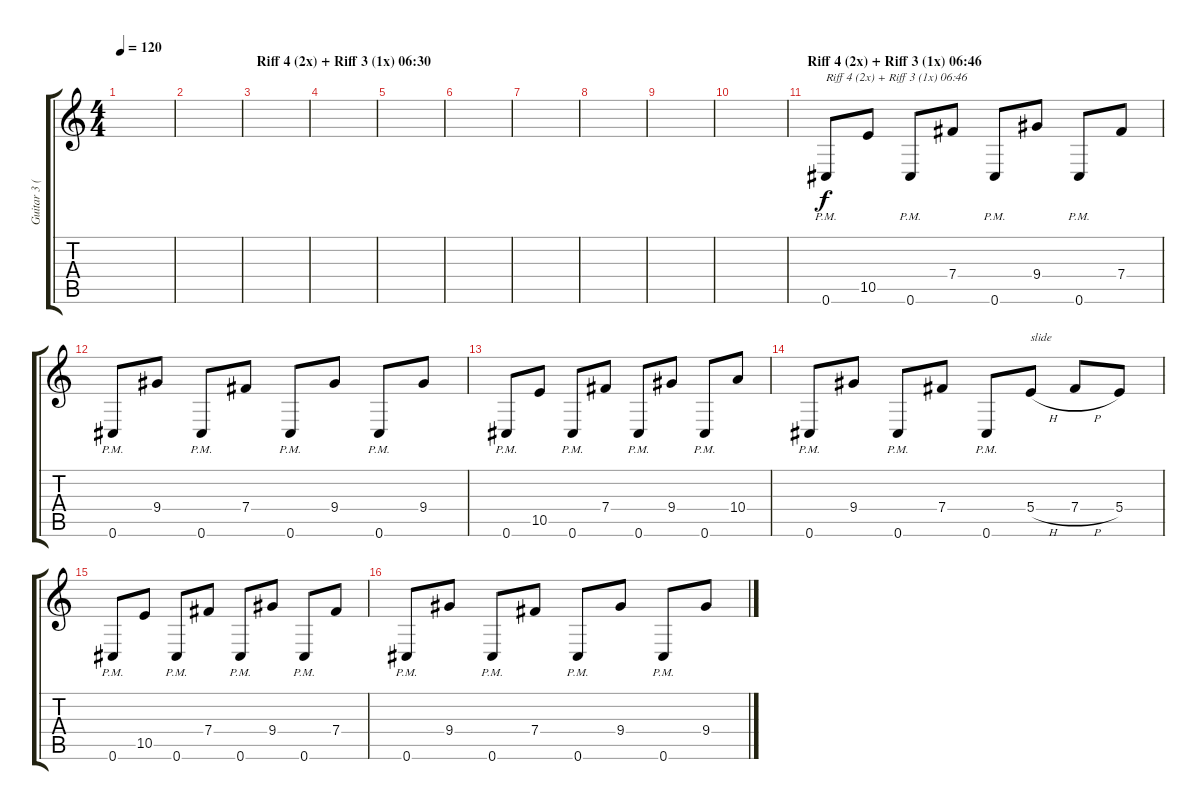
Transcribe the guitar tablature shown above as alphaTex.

\track ("Guitar 3 (doubles/harmony Guitar 2) C#" "Guitar 3 (") {instrument distortionguitar}
\staff {score tabs}
\tuning (Db4 Ab3 E3 B2 Gb2 Db2) {hide}
\ts (4 4)
\tempo 120
\clef g2
\ks c
|
|
\section ("" "Riff 4 (2x) + Riff 3 (1x) 06:30")
|
|
|
|
|
|
|
|
\section ("" "Riff 4 (2x) + Riff 3 (1x) 06:46")
0.6{pm}.8{txt "Riff 4 (2x) + Riff 3 (1x) 06:46"} 10.5.8 0.6{pm}.8 7.4.8 0.6{pm}.8 9.4.8 0.6{pm}.8 7.4.8 |
0.6{pm}.8 9.4.8 0.6{pm}.8 7.4.8 0.6{pm}.8 9.4.8 0.6{pm}.8 9.4.8 |
0.6{pm}.8 10.5.8 0.6{pm}.8 7.4.8 0.6{pm}.8 9.4.8 0.6{pm}.8 10.4.8 |
0.6{pm}.8 9.4.8 0.6{pm}.8 7.4.8 0.6{pm}.8 5.4{h}.8{txt "slide"} 7.4{h}.8 5.4.8 |
0.6{pm}.8 10.5.8 0.6{pm}.8 7.4.8 0.6{pm}.8 9.4.8 0.6{pm}.8 7.4.8 |
0.6{pm}.8 9.4.8 0.6{pm}.8 7.4.8 0.6{pm}.8 9.4.8 0.6{pm}.8 9.4.8
